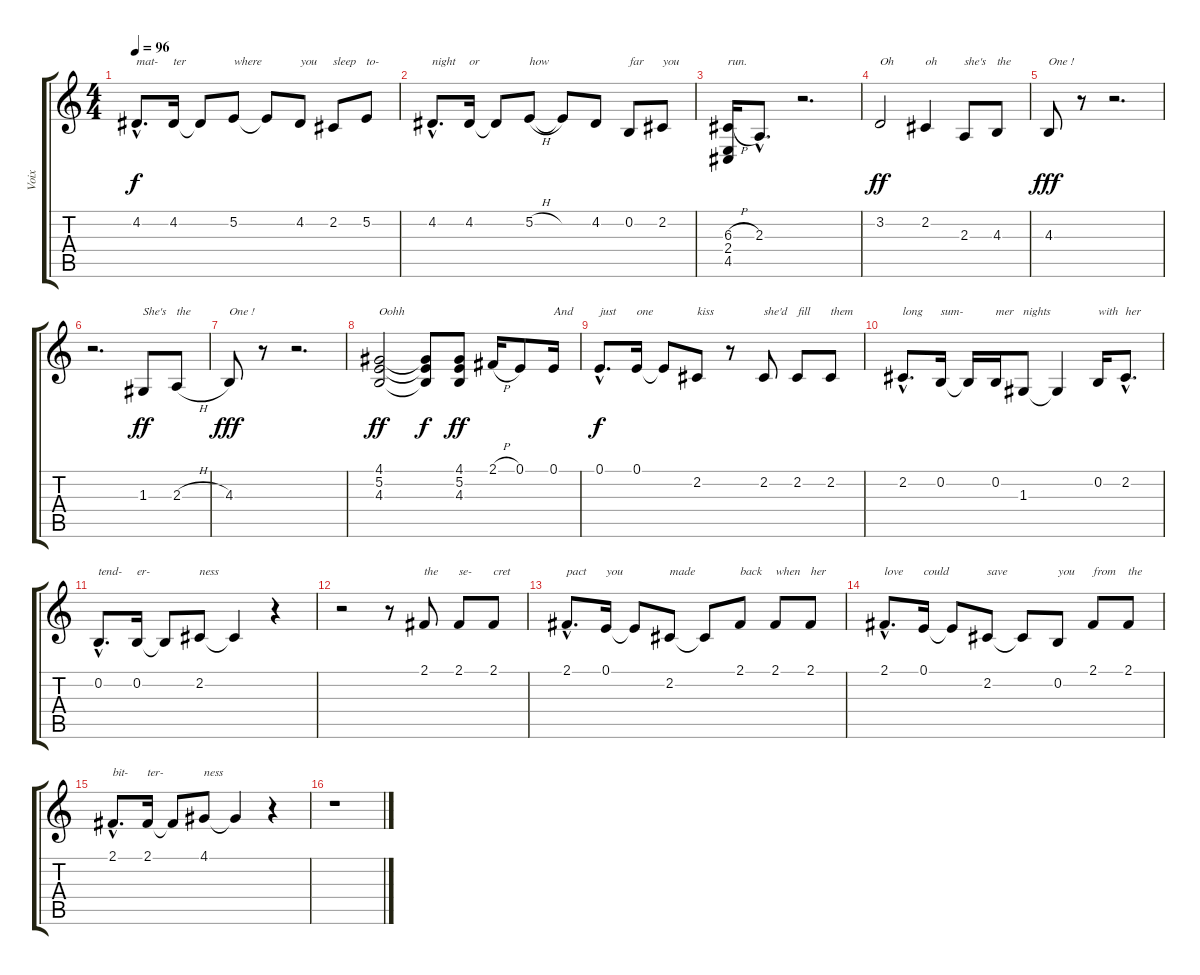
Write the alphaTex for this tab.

\track ("Voix" "Voix") {instrument clarinet}
\staff {score tabs}
\tuning (E4 B3 G3 D3 A2 E2) {hide}
\ts (4 4)
\tempo 96
\clef g2
\ks c
4.2{hac}.8{d txt "mat-" dy f} 4.2.16{txt "ter"} 4.2{t}.8 5.2.8{txt "where"} 5.2{t}.8 4.2.8{txt "you"} 2.2.8{txt "sleep"} 5.2.8{txt "to-"} |
4.2{hac}.8{d txt "night"} 4.2.16{txt "or"} 4.2{t}.8 5.2{h}.8{txt "how"} 5.2{t}.8 4.2.8 0.2.8{txt "far"} 2.2.8{txt "you"} |
(6.3{h} 2.4 4.5).16{txt "run."} 2.3{hac}.8{d} r.2{d} |
3.2.2{txt "Oh" dy ff} 2.2.4{txt "oh"} 2.3.8{txt "she's"} 4.3.8{txt "the"} |
4.3.8{txt "One !" dy fff} r.8 r.2{d} |
r.2{d} 1.3.8{txt "She's" dy ff} 2.3{h}.8{txt "the"} |
4.3.8{txt "One !" dy fff} r.8 r.2{d} |
(4.1 5.2 4.3).2{txt "Oohh" dy ff} (4.1{t} 5.2{t} 4.3{t}).8{dy f} (4.1 5.2 4.3).8{dy ff} 2.1{h}.16 0.1.8 0.1.16{txt "And"} |
0.1{hac}.8{d txt "just" dy f} 0.1.16{txt "one"} 0.1{t}.8 2.2.8{txt "kiss"} r.8 2.2.8{txt "she'd"} 2.2.8{txt "fill"} 2.2.8{txt "them"} |
2.2{hac}.8{d txt "long"} 0.2.16{txt "sum-"} 0.2{t}.16 0.2.16{txt "mer"} 1.3.8{txt "nights"} 1.3{t}.4 0.2.16{txt "with"} 2.2{hac}.8{d txt "her"} |
0.2{hac}.8{d txt "tend-"} 0.2.16{txt "er-"} 0.2{t}.8 2.2.8{txt "ness"} 2.2{t}.4 r.4 |
r.2 r.8 2.1.8{txt "the"} 2.1.8{txt "se-"} 2.1.8{txt "cret"} |
2.1{hac}.8{d txt "pact"} 0.1.16{txt "you"} 0.1{t}.8 2.2.8{txt "made"} 2.2{t}.8 2.1.8{txt "back"} 2.1.8{txt "when"} 2.1.8{txt "her"} |
2.1{hac}.8{d txt "love"} 0.1.16{txt "could"} 0.1{t}.8 2.2.8{txt "save"} 2.2{t}.8 0.2.8{txt "you"} 2.1.8{txt "from"} 2.1.8{txt "the"} |
2.1{hac}.8{d txt "bit-"} 2.1.16{txt "ter-"} 2.1{t}.8 4.1.8{txt "ness"} 4.1{t}.4 r.4 |
r.1
